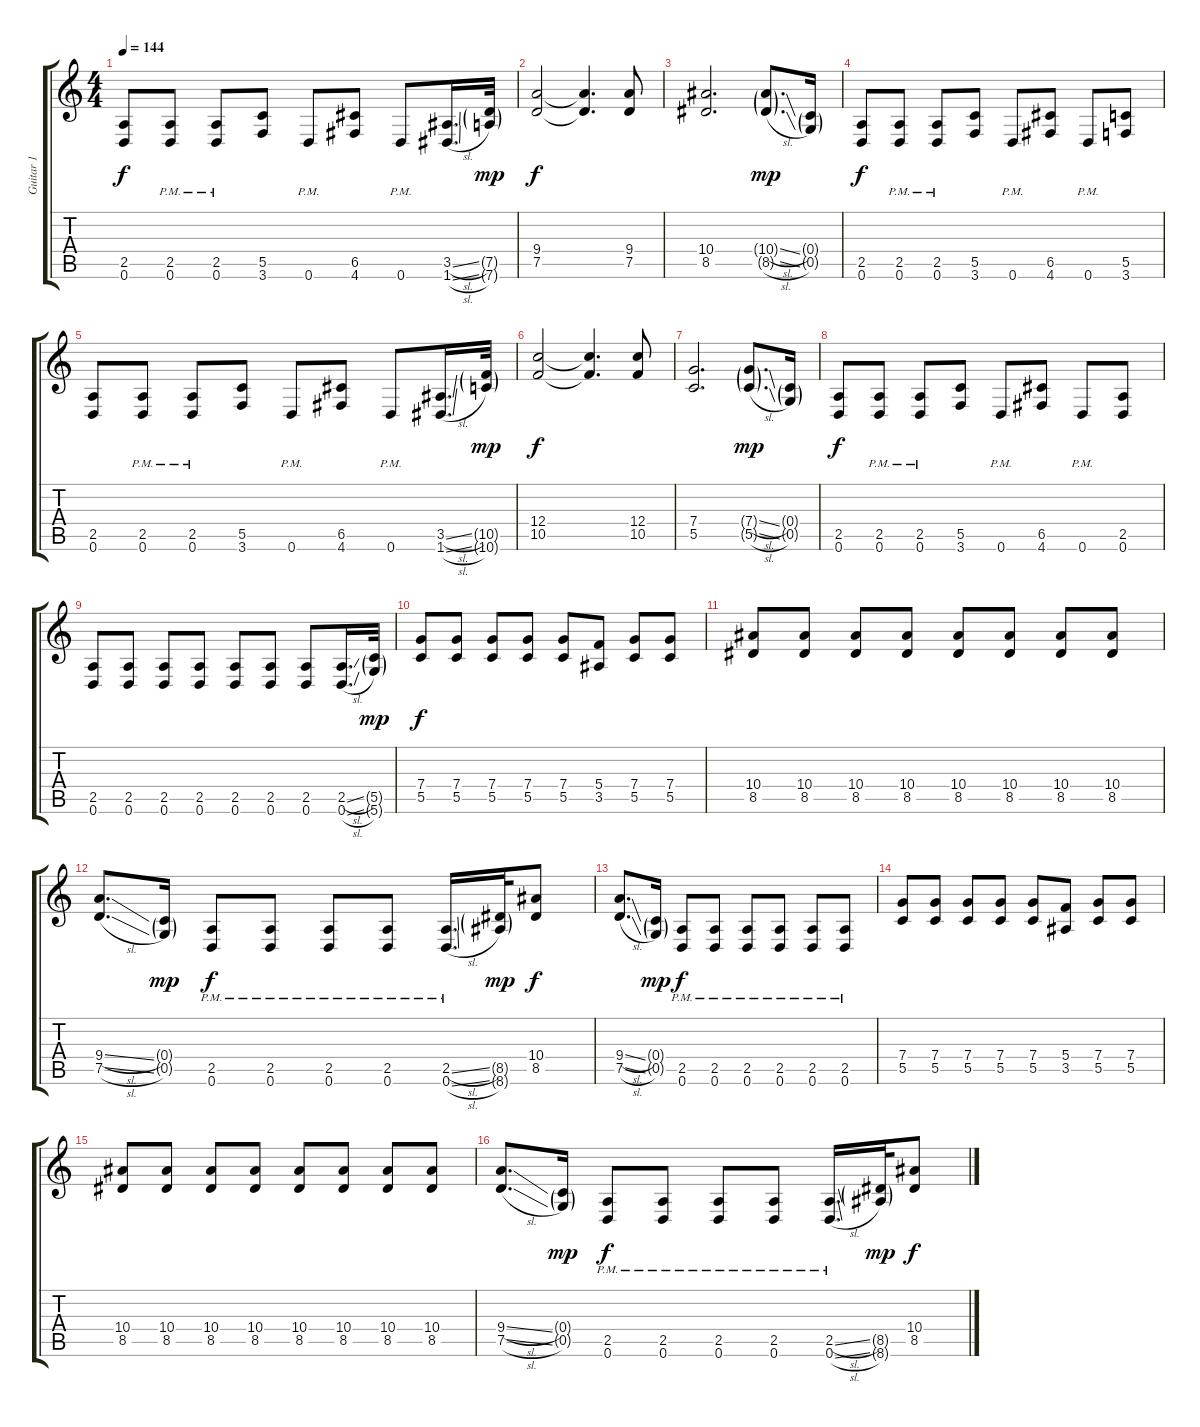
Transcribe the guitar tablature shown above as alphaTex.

\track ("Guitar 1" "Guitar 1") {instrument distortionguitar}
\staff {score tabs}
\tuning (D4 A3 F3 C3 G2 D2) {hide}
\ts (4 4)
\tempo 144
\clef g2
\ks c
(2.5 0.6).8{dy f} (2.5{pm} 0.6{pm}).8 (2.5{pm} 0.6{pm}).8 (5.5 3.6).8 0.6{pm}.8 (6.5 4.6).8 0.6{pm}.8 (3.5{sl} 1.6{sl}).16{d} (7.5{g} 7.6{g}).32{dy mp} |
(9.4 7.5).2{dy f} (9.4{t} 7.5{t}).4{d} (9.4 7.5).8 |
(10.4 8.5).2{d} (10.4{sl g} 8.5{sl g}).8{d dy mp} (0.4{g} 0.5{g}).16 |
(2.5 0.6).8{dy f} (2.5{pm} 0.6{pm}).8 (2.5{pm} 0.6{pm}).8 (5.5 3.6).8 0.6{pm}.8 (6.5 4.6).8 0.6{pm}.8 (5.5 3.6).8 |
(2.5 0.6).8 (2.5{pm} 0.6{pm}).8 (2.5{pm} 0.6{pm}).8 (5.5 3.6).8 0.6{pm}.8 (6.5 4.6).8 0.6{pm}.8 (3.5{sl} 1.6{sl}).16{d} (10.5{g} 10.6{g}).32{dy mp} |
(12.4 10.5).2{dy f} (12.4{t} 10.5{t}).4{d} (12.4 10.5).8 |
(7.4 5.5).2{d} (7.4{sl g} 5.5{sl g}).8{d dy mp} (0.4{g} 0.5{g}).16 |
(2.5 0.6).8{dy f} (2.5{pm} 0.6{pm}).8 (2.5{pm} 0.6{pm}).8 (5.5 3.6).8 0.6{pm}.8 (6.5 4.6).8 0.6{pm}.8 (2.5 0.6).8 |
(2.5 0.6).8 (2.5 0.6).8 (2.5 0.6).8 (2.5 0.6).8 (2.5 0.6).8 (2.5 0.6).8 (2.5 0.6).8 (2.5{sl} 0.6{sl}).16{d} (5.5{g} 5.6{g}).32{dy mp} |
(7.4 5.5).8{dy f} (7.4 5.5).8 (7.4 5.5).8 (7.4 5.5).8 (7.4 5.5).8 (5.4 3.5).8 (7.4 5.5).8 (7.4 5.5).8 |
(10.4 8.5).8 (10.4 8.5).8 (10.4 8.5).8 (10.4 8.5).8 (10.4 8.5).8 (10.4 8.5).8 (10.4 8.5).8 (10.4 8.5).8 |
(9.4{sl} 7.5{sl}).8{d} (0.4{g} 0.5{g}).16{dy mp} (2.5{pm} 0.6{pm}).8{dy f} (2.5{pm} 0.6{pm}).8 (2.5{pm} 0.6{pm}).8 (2.5{pm} 0.6{pm}).8 (2.5{sl pm} 0.6{sl pm}).16{d} (8.5{g} 8.6{g}).32{dy mp} (10.4 8.5).8{dy f} |
(9.4{sl} 7.5{sl}).8{d} (0.4{g} 0.5{g}).16{dy mp} (2.5{pm} 0.6{pm}).8{dy f} (2.5{pm} 0.6{pm}).8 (2.5{pm} 0.6{pm}).8 (2.5{pm} 0.6{pm}).8 (2.5{pm} 0.6{pm}).8 (2.5{pm} 0.6{pm}).8 |
(7.4 5.5).8 (7.4 5.5).8 (7.4 5.5).8 (7.4 5.5).8 (7.4 5.5).8 (5.4 3.5).8 (7.4 5.5).8 (7.4 5.5).8 |
(10.4 8.5).8 (10.4 8.5).8 (10.4 8.5).8 (10.4 8.5).8 (10.4 8.5).8 (10.4 8.5).8 (10.4 8.5).8 (10.4 8.5).8 |
(9.4{sl} 7.5{sl}).8{d} (0.4{g} 0.5{g}).16{dy mp} (2.5{pm} 0.6{pm}).8{dy f} (2.5{pm} 0.6{pm}).8 (2.5{pm} 0.6{pm}).8 (2.5{pm} 0.6{pm}).8 (2.5{sl pm} 0.6{sl pm}).16{d} (8.5{g} 8.6{g}).32{dy mp} (10.4 8.5).8{dy f}
